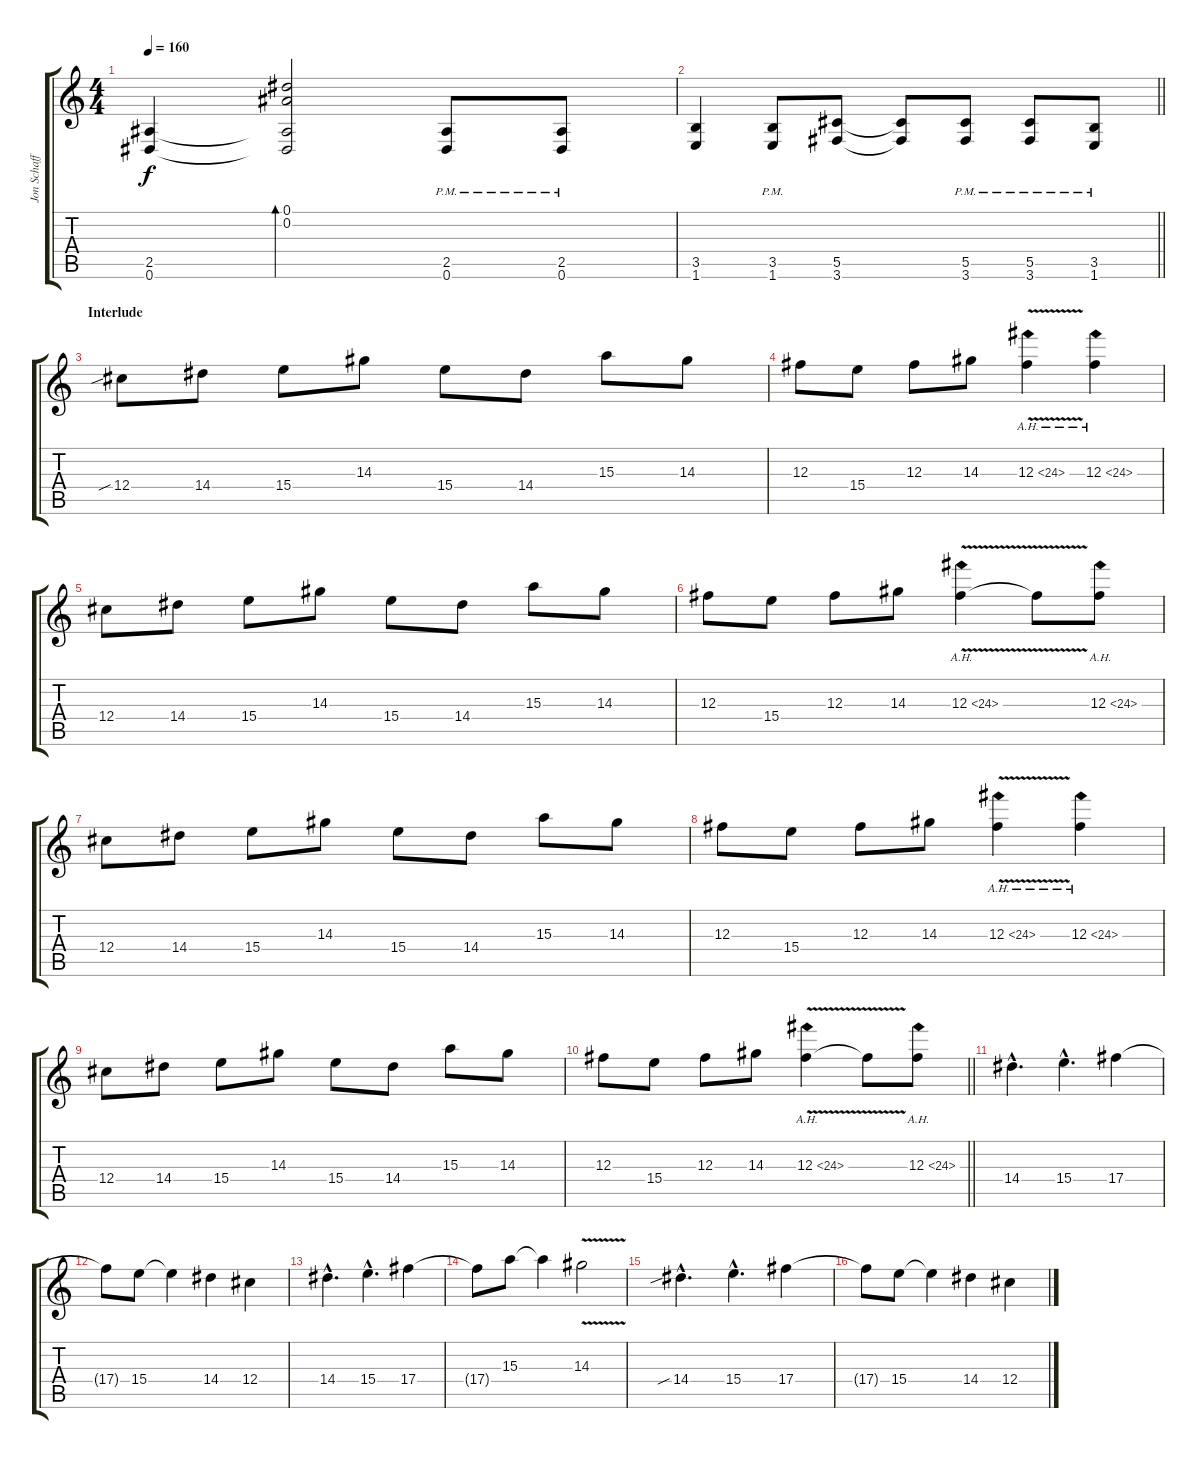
\track ("Jon Schaffer" "Jon Schaff") {instrument distortionguitar}
\staff {score tabs}
\tuning (Eb4 Bb3 Gb3 Db3 Ab2 Eb2) {hide}
\ts (4 4)
\tempo 160
\clef g2
\ks c
(2.5 0.6).4{dy f} (0.1 0.2 2.5{t} 0.6{t}).2{bd 120} (2.5{pm} 0.6{pm}).8 (2.5{pm} 0.6{pm}).8 |
\barLineRight lightlight
(3.5 1.6).4 (3.5{pm} 1.6{pm}).8 (5.5 3.6).8 (5.5{t} 3.6{t}).8 (5.5{pm} 3.6{pm}).8 (5.5{pm} 3.6{pm}).8 (3.5{pm} 1.6{pm}).8 |
\section ("" "Interlude")
12.4{sib}.8 14.4.8 15.4.8 14.3.8 15.4.8 14.4.8 15.3.8 14.3.8 |
12.3.8 15.4.8 12.3.8 14.3.8 12.3{ah 12 v}.4 12.3{ah 12}.4 |
12.4.8 14.4.8 15.4.8 14.3.8 15.4.8 14.4.8 15.3.8 14.3.8 |
12.3.8 15.4.8 12.3.8 14.3.8 12.3{ah 12 v}.4 12.3{t}.8 12.3{ah 12}.8 |
12.4.8 14.4.8 15.4.8 14.3.8 15.4.8 14.4.8 15.3.8 14.3.8 |
12.3.8 15.4.8 12.3.8 14.3.8 12.3{ah 12 v}.4 12.3{ah 12}.4 |
12.4.8 14.4.8 15.4.8 14.3.8 15.4.8 14.4.8 15.3.8 14.3.8 |
\barLineRight lightlight
12.3.8 15.4.8 12.3.8 14.3.8 12.3{ah 12 v}.4 12.3{t}.8 12.3{ah 12}.8 |
14.4{hac}.4{d} 15.4{hac}.4{d} 17.4.4 |
17.4{t}.8 15.4.8 15.4{t}.4 14.4.4 12.4.4 |
14.4{hac}.4{d} 15.4{hac}.4{d} 17.4.4 |
17.4{t}.8 15.3.8 15.3{t}.4 14.3{v}.2 |
14.4{sib hac}.4{d} 15.4{hac}.4{d} 17.4.4 |
17.4{t}.8 15.4.8 15.4{t}.4 14.4.4 12.4.4
